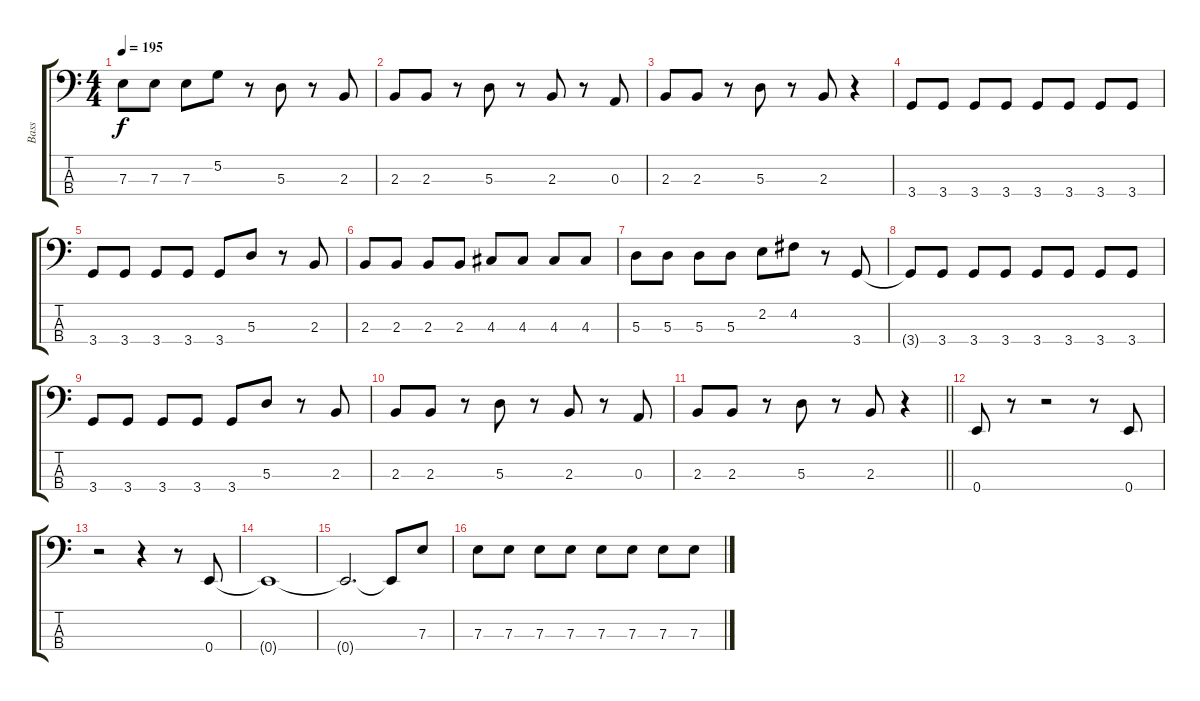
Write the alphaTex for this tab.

\track ("Bass" "Bass") {instrument electricbassfinger}
\staff {score tabs}
\tuning (G2 D2 A1 E1) {hide}
\ts (4 4)
\tempo 195
\clef f4
\ks c
7.3.8{dy f} 7.3.8 7.3.8 5.2.8 r.8 5.3.8 r.8 2.3.8 |
2.3.8 2.3.8 r.8 5.3.8 r.8 2.3.8 r.8 0.3.8 |
2.3.8 2.3.8 r.8 5.3.8 r.8 2.3.8 r.4 |
3.4.8 3.4.8 3.4.8 3.4.8 3.4.8 3.4.8 3.4.8 3.4.8 |
3.4.8 3.4.8 3.4.8 3.4.8 3.4.8 5.3.8 r.8 2.3.8 |
2.3.8 2.3.8 2.3.8 2.3.8 4.3.8 4.3.8 4.3.8 4.3.8 |
5.3.8 5.3.8 5.3.8 5.3.8 2.2.8 4.2.8 r.8 3.4.8 |
3.4{t}.8 3.4.8 3.4.8 3.4.8 3.4.8 3.4.8 3.4.8 3.4.8 |
3.4.8 3.4.8 3.4.8 3.4.8 3.4.8 5.3.8 r.8 2.3.8 |
2.3.8 2.3.8 r.8 5.3.8 r.8 2.3.8 r.8 0.3.8 |
\barLineRight lightlight
2.3.8 2.3.8 r.8 5.3.8 r.8 2.3.8 r.4 |
0.4.8 r.8 r.2 r.8 0.4.8 |
r.2 r.4 r.8 0.4.8 |
0.4{t}.1 |
0.4{t}.2{d} 0.4{t}.8 7.3.8 |
7.3.8 7.3.8 7.3.8 7.3.8 7.3.8 7.3.8 7.3.8 7.3.8
